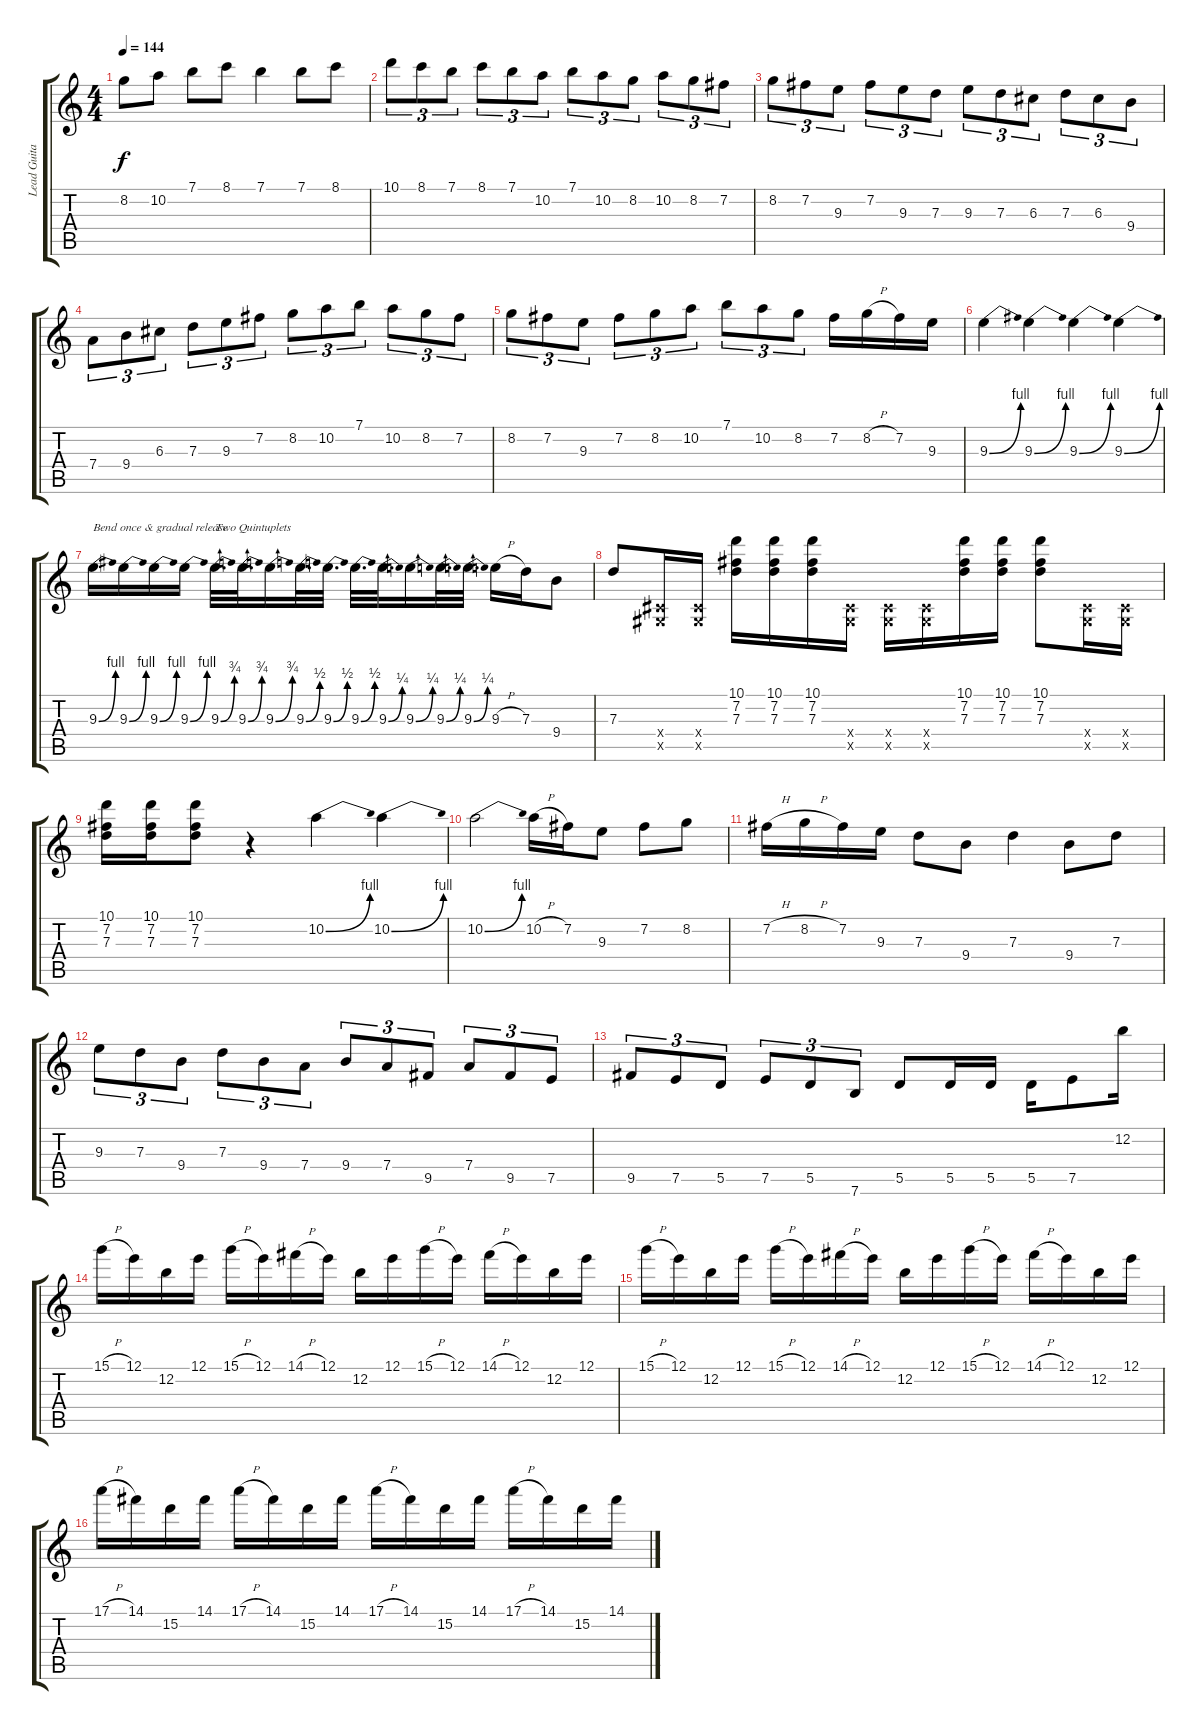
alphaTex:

\track ("Lead Guitar" "Lead Guita") {instrument overdrivenguitar}
\staff {score tabs}
\tuning (E4 B3 G3 D3 A2 E2) {hide}
\ts (4 4)
\tempo 144
\clef g2
\ks c
8.2.8{dy f} 10.2.8 7.1.8 8.1.8 7.1.4 7.1.8 8.1.8 |
10.1.8{tu (3 2)} 8.1.8{tu (3 2)} 7.1.8{tu (3 2)} 8.1.8{tu (3 2)} 7.1.8{tu (3 2)} 10.2.8{tu (3 2)} 7.1.8{tu (3 2)} 10.2.8{tu (3 2)} 8.2.8{tu (3 2)} 10.2.8{tu (3 2)} 8.2.8{tu (3 2)} 7.2.8{tu (3 2)} |
8.2.8{tu (3 2)} 7.2.8{tu (3 2)} 9.3.8{tu (3 2)} 7.2.8{tu (3 2)} 9.3.8{tu (3 2)} 7.3.8{tu (3 2)} 9.3.8{tu (3 2)} 7.3.8{tu (3 2)} 6.3.8{tu (3 2)} 7.3.8{tu (3 2)} 6.3.8{tu (3 2)} 9.4.8{tu (3 2)} |
7.4.8{tu (3 2)} 9.4.8{tu (3 2)} 6.3.8{tu (3 2)} 7.3.8{tu (3 2)} 9.3.8{tu (3 2)} 7.2.8{tu (3 2)} 8.2.8{tu (3 2)} 10.2.8{tu (3 2)} 7.1.8{tu (3 2)} 10.2.8{tu (3 2)} 8.2.8{tu (3 2)} 7.2.8{tu (3 2)} |
8.2.8{tu (3 2)} 7.2.8{tu (3 2)} 9.3.8{tu (3 2)} 7.2.8{tu (3 2)} 8.2.8{tu (3 2)} 10.2.8{tu (3 2)} 7.1.8{tu (3 2)} 10.2.8{tu (3 2)} 8.2.8{tu (3 2)} 7.2.16 8.2{h}.16 7.2.16 9.3.16 |
9.3{be (bend 0 0 60 4)}.4 9.3{be (bend 0 0 60 4)}.4 9.3{be (bend 0 0 60 4)}.4 9.3{be (bend 0 0 60 4)}.4 |
9.3{be (bend 0 0 60 4)}.16{txt "Bend once & gradual release"} 9.3{be (bend 0 0 60 4)}.16 9.3{be (bend 0 0 60 4)}.16 9.3{be (bend 0 0 60 4)}.16 9.3{be (bend 0 0 60 3)}.32{d txt "Two Quintuplets"} 9.3{be (bend 0 0 60 3)}.32{d} 9.3{be (bend 0 0 60 3)}.16 9.3{be (bend 0 0 60 2)}.32{d} 9.3{be (bend 0 0 60 2)}.32{d} 9.3{be (bend 0 0 60 2)}.32{d} 9.3{be (bend 0 0 60 1)}.32{d} 9.3{be (bend 0 0 60 1)}.16 9.3{be (bend 0 0 60 1)}.32{d} 9.3{be (bend 0 0 60 1)}.32{d} 9.3{h}.16 7.3.16 9.4.8 |
7.3.8 (-1.4{x} -1.5{x}).16 (-1.4{x} -1.5{x}).16 (10.1 7.2 7.3).16 (10.1 7.2 7.3).16 (10.1 7.2 7.3).16 (-1.4{x} -1.5{x}).16 (-1.4{x} -1.5{x}).16 (-1.4{x} -1.5{x}).16 (10.1 7.2 7.3).16 (10.1 7.2 7.3).16 (10.1 7.2 7.3).8 (-1.4{x} -1.5{x}).16 (-1.4{x} -1.5{x}).16 |
(10.1 7.2 7.3).16 (10.1 7.2 7.3).16 (10.1 7.2 7.3).8 r.4 10.2{be (bend 0 0 60 4)}.4 10.2{be (bend 0 0 60 4)}.4 |
10.2{be (bend 0 0 60 4)}.2 10.2{h}.16 7.2.16 9.3.8 7.2.8 8.2.8 |
7.2{h}.16 8.2{h}.16 7.2.16 9.3.16 7.3.8 9.4.8 7.3.4 9.4.8 7.3.8 |
9.3.8{tu (3 2)} 7.3.8{tu (3 2)} 9.4.8{tu (3 2)} 7.3.8{tu (3 2)} 9.4.8{tu (3 2)} 7.4.8{tu (3 2)} 9.4.8{tu (3 2)} 7.4.8{tu (3 2)} 9.5.8{tu (3 2)} 7.4.8{tu (3 2)} 9.5.8{tu (3 2)} 7.5.8{tu (3 2)} |
9.5.8{tu (3 2)} 7.5.8{tu (3 2)} 5.5.8{tu (3 2)} 7.5.8{tu (3 2)} 5.5.8{tu (3 2)} 7.6.8{tu (3 2)} 5.5.8 5.5.16 5.5.16 5.5.16 7.5.8 12.2.16 |
15.1{h}.16 12.1.16 12.2.16 12.1.16 15.1{h}.16 12.1.16 14.1{h}.16 12.1.16 12.2.16 12.1.16 15.1{h}.16 12.1.16 14.1{h}.16 12.1.16 12.2.16 12.1.16 |
15.1{h}.16 12.1.16 12.2.16 12.1.16 15.1{h}.16 12.1.16 14.1{h}.16 12.1.16 12.2.16 12.1.16 15.1{h}.16 12.1.16 14.1{h}.16 12.1.16 12.2.16 12.1.16 |
17.1{h}.16 14.1.16 15.2.16 14.1.16 17.1{h}.16 14.1.16 15.2.16 14.1.16 17.1{h}.16 14.1.16 15.2.16 14.1.16 17.1{h}.16 14.1.16 15.2.16 14.1.16
